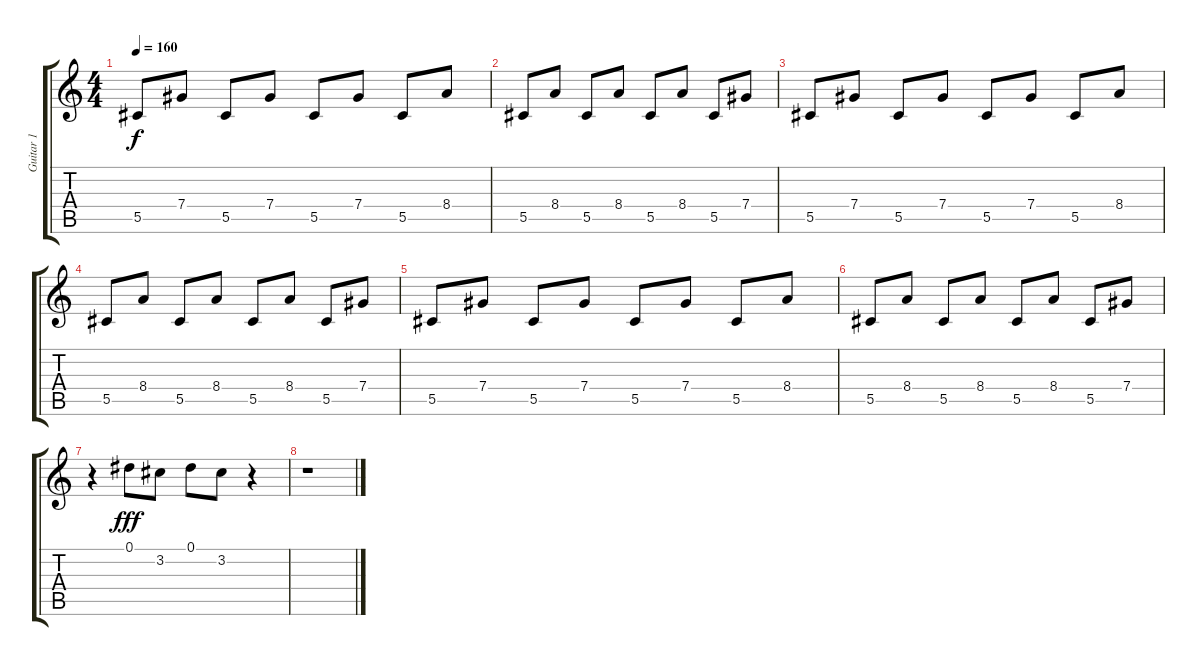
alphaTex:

\track ("Guitar 1" "Guitar 1") {instrument overdrivenguitar}
\staff {score tabs}
\tuning (Eb4 Bb3 Gb3 Db3 Ab2 Eb2) {hide}
\ts (4 4)
\tempo 160
\clef g2
\ks c
5.5.8{dy f} 7.4.8 5.5.8 7.4.8 5.5.8 7.4.8 5.5.8 8.4.8 |
5.5.8 8.4.8 5.5.8 8.4.8 5.5.8 8.4.8 5.5.8 7.4.8 |
5.5.8 7.4.8 5.5.8 7.4.8 5.5.8 7.4.8 5.5.8 8.4.8 |
5.5.8 8.4.8 5.5.8 8.4.8 5.5.8 8.4.8 5.5.8 7.4.8 |
5.5.8 7.4.8 5.5.8 7.4.8 5.5.8 7.4.8 5.5.8 8.4.8 |
5.5.8 8.4.8 5.5.8 8.4.8 5.5.8 8.4.8 5.5.8 7.4.8 |
r.4 0.1.8{dy fff} 3.2.8 0.1.8 3.2.8 r.4 |
r.1
